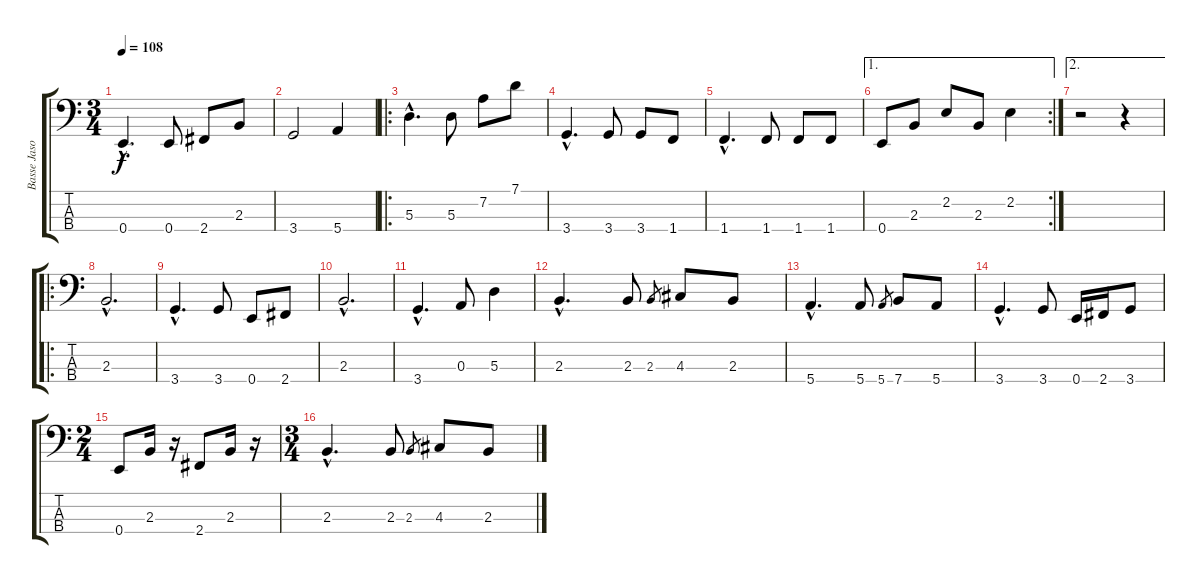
\track ("Basse Jason" "Basse Jaso") {instrument electricbasspick}
\staff {score tabs}
\tuning (G2 D2 A1 E1) {hide}
\ts (3 4)
\tempo 108
\clef f4
\ks c
0.4{hac}.4{d dy f} 0.4.8 2.4.8 2.3.8 |
3.4.2 5.4.4 |
\ro
5.3{hac}.4{d} 5.3.8 7.2.8 7.1.8 |
3.4{hac}.4{d} 3.4.8 3.4.8 1.4.8 |
1.4{hac}.4{d} 1.4.8 1.4.8 1.4.8 |
\ae 1
\rc 2
0.4.8 2.3.8 2.2.8 2.3.8 2.2.4 |
\ae 2
r.2 r.4 |
\ro
2.3{hac}.2{d} |
3.4{hac}.4{d} 3.4.8 0.4.8 2.4.8 |
2.3{hac}.2{d} |
3.4{hac}.4{d} 0.3.8 5.3.4 |
2.3{hac}.4{d} 2.3.8 2.3.8{gr} 4.3.8 2.3.8 |
5.4{hac}.4{d} 5.4.8 5.4.8{gr} 7.4.8 5.4.8 |
3.4{hac}.4{d} 3.4.8 0.4.16 2.4.16 3.4.8 |
\ts (2 4)
0.4.8 2.3.16 r.16 2.4.8 2.3.16 r.16 |
\ts (3 4)
2.3{hac}.4{d} 2.3.8 2.3.8{gr} 4.3.8 2.3.8
